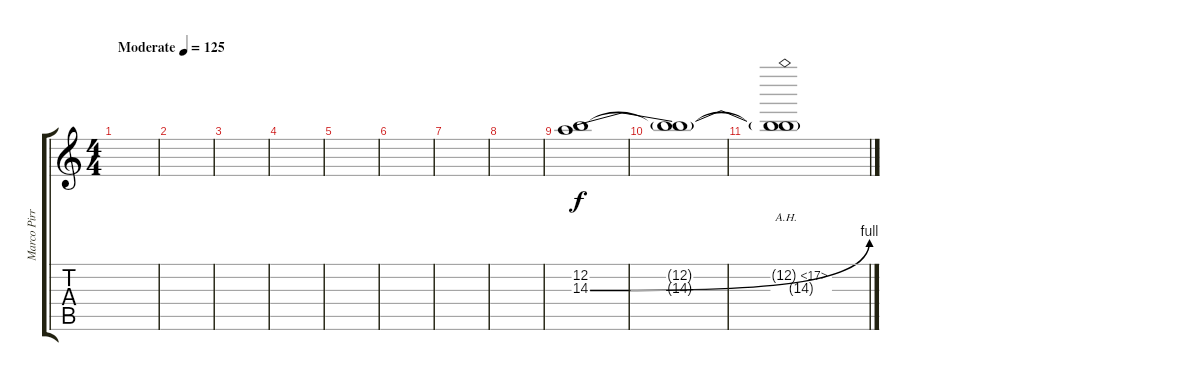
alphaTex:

\track ("Marco Pirroni" "Marco Pirr") {instrument overdrivenguitar}
\staff {score tabs}
\tuning (E4 B3 G3 D3 A2 E2) {hide}
\ts (4 4)
\tempo (125 "Moderate")
\clef g2
\ks c
|
|
|
|
|
|
|
|
(12.2 14.3{be (bend 0 0 60 4)}).1 |
(12.2{t} 14.3{t}).1 |
(12.2{ah 5 t} 14.3{t}).1
